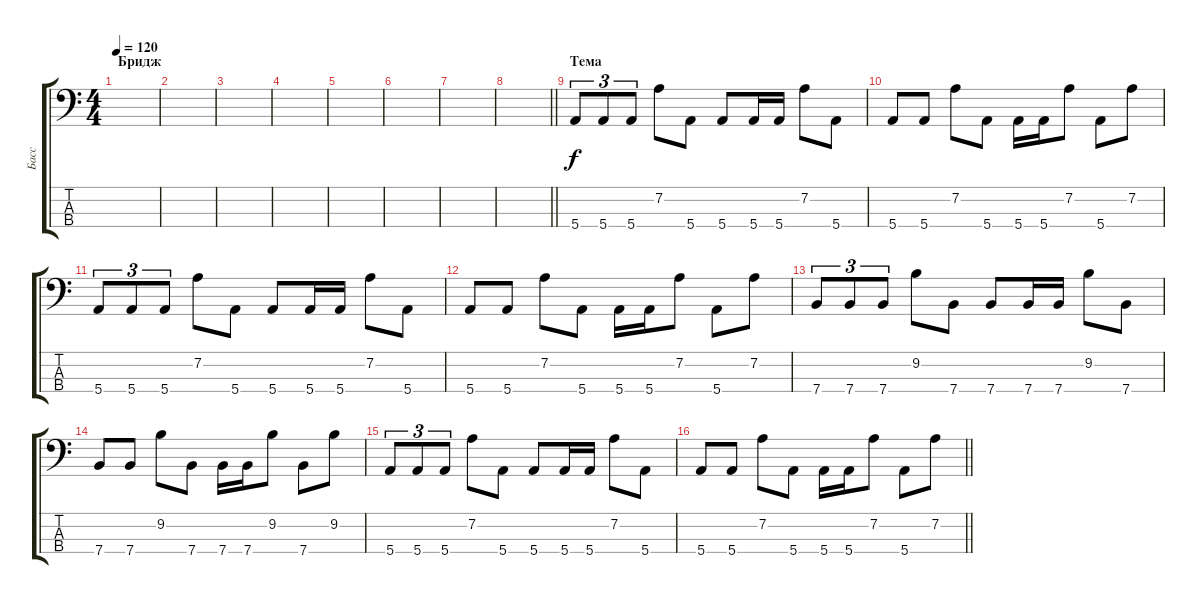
\track ("Басс" "Басс") {instrument electricbasspick}
\staff {score tabs}
\tuning (G2 D2 A1 E1) {hide}
\ts (4 4)
\section ("" "Бридж")
\tempo 120
\clef f4
\ks c
|
|
|
|
|
|
|
\barLineRight lightlight
|
\section ("" "Тема")
5.4.8{tu (3 2)} 5.4.8{tu (3 2)} 5.4.8{tu (3 2)} 7.2.8 5.4.8 5.4.8 5.4.16 5.4.16 7.2.8 5.4.8 |
5.4.8 5.4.8 7.2.8 5.4.8 5.4.16 5.4.16 7.2.8 5.4.8 7.2.8 |
5.4.8{tu (3 2)} 5.4.8{tu (3 2)} 5.4.8{tu (3 2)} 7.2.8 5.4.8 5.4.8 5.4.16 5.4.16 7.2.8 5.4.8 |
5.4.8 5.4.8 7.2.8 5.4.8 5.4.16 5.4.16 7.2.8 5.4.8 7.2.8 |
7.4.8{tu (3 2)} 7.4.8{tu (3 2)} 7.4.8{tu (3 2)} 9.2.8 7.4.8 7.4.8 7.4.16 7.4.16 9.2.8 7.4.8 |
7.4.8 7.4.8 9.2.8 7.4.8 7.4.16 7.4.16 9.2.8 7.4.8 9.2.8 |
5.4.8{tu (3 2)} 5.4.8{tu (3 2)} 5.4.8{tu (3 2)} 7.2.8 5.4.8 5.4.8 5.4.16 5.4.16 7.2.8 5.4.8 |
\barLineRight lightlight
5.4.8 5.4.8 7.2.8 5.4.8 5.4.16 5.4.16 7.2.8 5.4.8 7.2.8
